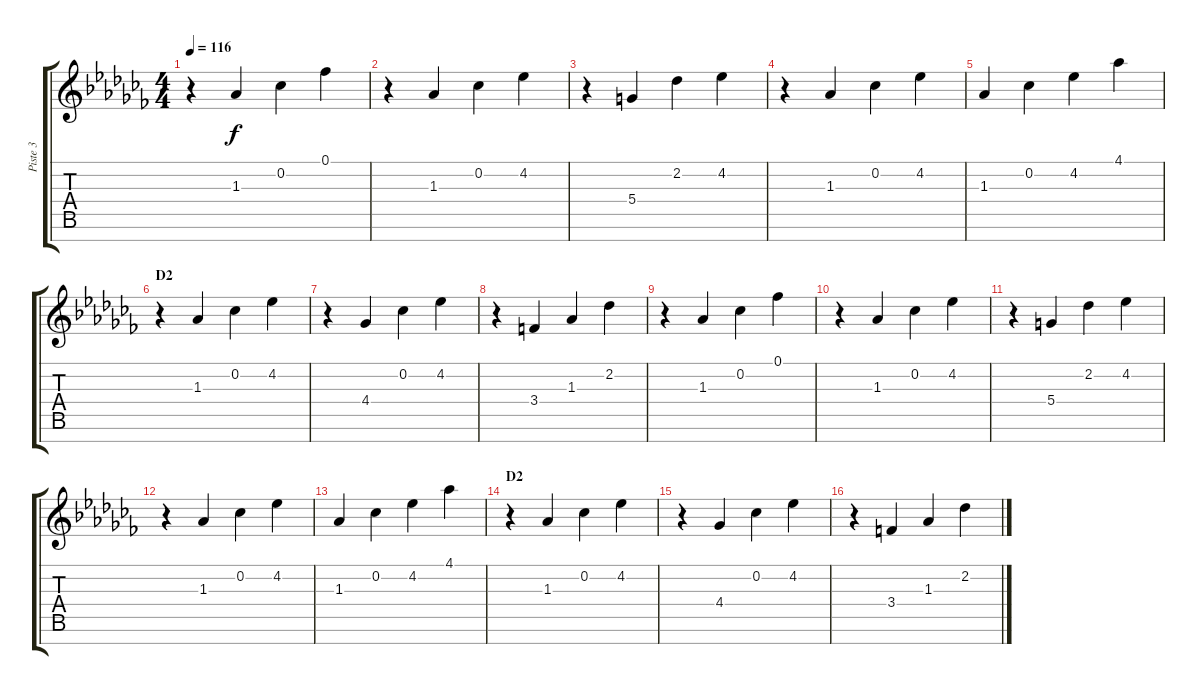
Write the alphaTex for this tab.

\track ("Piste 3" "Piste 3") {instrument distortionguitar}
\staff {score tabs}
\tuning (E4 B3 G3 D3 A2 E2 B1) {hide}
\ts (4 4)
\tempo 116
\clef g2
\ks abminor
r.4{dy f} 1.3.4 0.2.4 0.1.4 |
r.4 1.3.4 0.2.4 4.2.4 |
r.4 5.4.4 2.2.4 4.2.4 |
r.4 1.3.4 0.2.4 4.2.4 |
1.3.4 0.2.4 4.2.4 4.1.4 |
\section ("" "D2")
r.4 1.3.4 0.2.4 4.2.4 |
r.4 4.4.4 0.2.4 4.2.4 |
r.4 3.4.4 1.3.4 2.2.4 |
r.4 1.3.4 0.2.4 0.1.4 |
r.4 1.3.4 0.2.4 4.2.4 |
r.4 5.4.4 2.2.4 4.2.4 |
r.4 1.3.4 0.2.4 4.2.4 |
1.3.4 0.2.4 4.2.4 4.1.4 |
\section ("" "D2")
r.4 1.3.4 0.2.4 4.2.4 |
r.4 4.4.4 0.2.4 4.2.4 |
r.4 3.4.4 1.3.4 2.2.4
